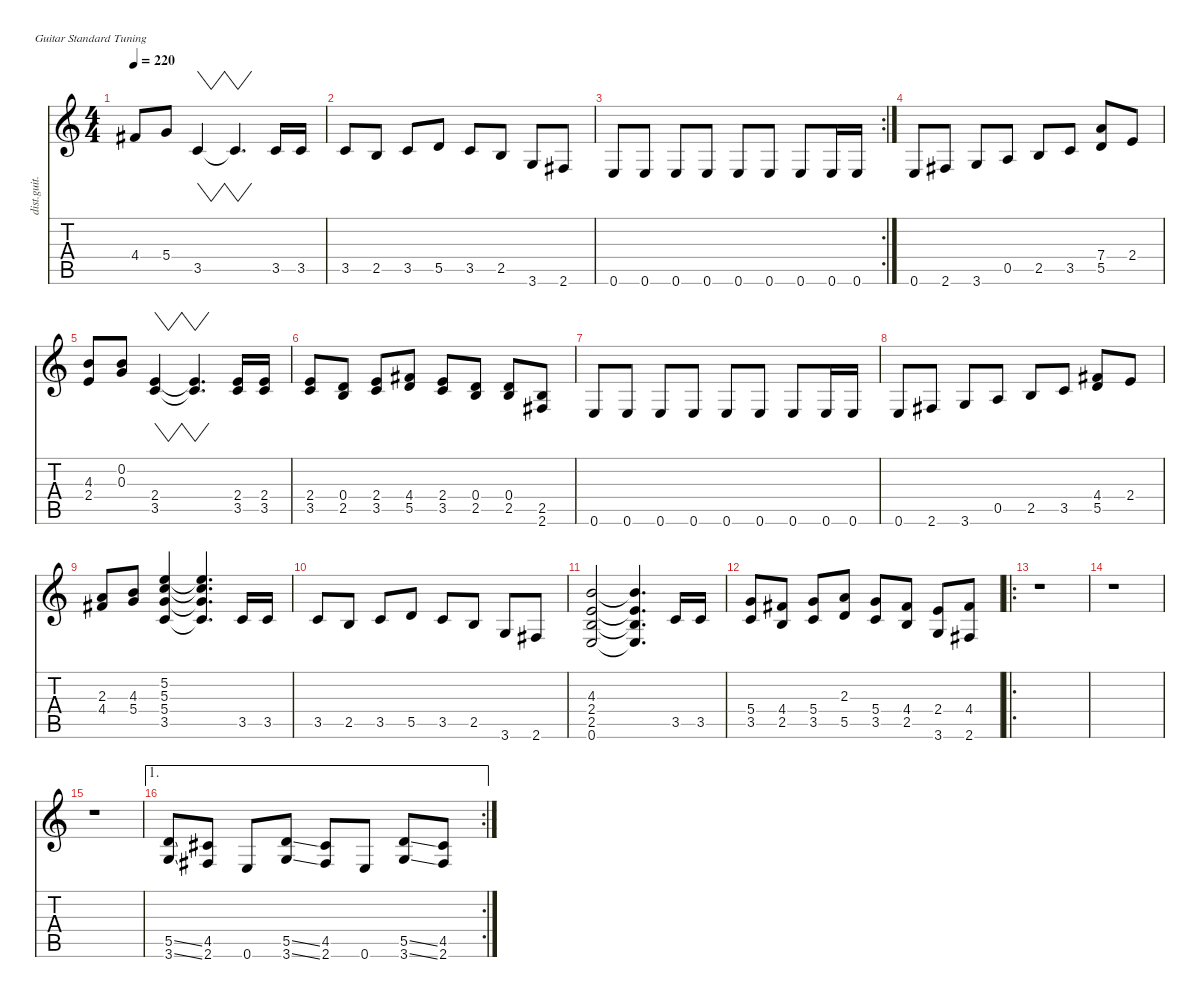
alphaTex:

\defaultSystemsLayout 4
\hideDynamics
\bracketExtendMode nobrackets
\track ("Hammett" "dist.guit.") {instrument distortionguitar}
\staff {score tabs}
\tuning (E4 B3 G3 D3 A2 E2)
\ts (4 4)
\tempo 220
\clef g2
\ks c
4.4{acc #}.8{dy f} 5.4.8 3.5.4{vw} 3.5{t}.4{vw d} 3.5.16 3.5.16 |
3.5.8 2.5.8 3.5.8 5.5.8 3.5.8 2.5.8 3.6.8 2.6{acc #}.8 |
\rc 2
0.6.8 0.6.8 0.6.8 0.6.8 0.6.8 0.6.8 0.6.8 0.6.16 0.6.16 |
0.6.8 2.6{acc #}.8 3.6.8 0.5.8 2.5.8 3.5.8 (7.4 5.5).8 2.4.8 |
(4.3 2.4).8 (0.2 0.3).8 (2.4 3.5).4{vw} (2.4{t} 3.5{t}).4{vw d} (2.4 3.5).16 (2.4 3.5).16 |
(2.4 3.5).8 (0.4 2.5).8 (2.4 3.5).8 (4.4{acc #} 5.5).8 (2.4 3.5).8 (0.4 2.5).8 (0.4 2.5).8 (2.5 2.6{acc #}).8 |
0.6.8 0.6.8 0.6.8 0.6.8 0.6.8 0.6.8 0.6.8 0.6.16 0.6.16 |
0.6.8 2.6{acc #}.8 3.6.8 0.5.8 2.5.8 3.5.8 (4.4{acc #} 5.5).8 2.4.8 |
(2.3 4.4{acc #}).8 (4.3 5.4).8 (5.2 5.3 5.4 3.5).4 (5.2{t} 5.3{t} 5.4{t} 3.5{t}).4{d} 3.5.16 3.5.16 |
3.5.8 2.5.8 3.5.8 5.5.8 3.5.8 2.5.8 3.6.8 2.6{acc #}.8 |
(4.3 2.4 2.5 0.6).2 (4.3{t} 2.4{t} 2.5{t} 0.6{t}).4{d} 3.5.16 3.5.16 |
(5.4 3.5).8 (4.4{acc #} 2.5).8 (5.4 3.5).8 (2.3 5.5).8 (5.4 3.5).8 (4.4{acc #} 2.5).8 (2.4 3.6).8 (4.4{acc #} 2.6{acc #}).8 |
\ro
r.1 |
r.1 |
r.1 |
\ae 1
\rc 2
(5.5{ss} 3.6{ss}).8 (4.5{acc #} 2.6{acc #}).8 0.6.8 (5.5{ss} 3.6{ss}).8 (4.5{acc #} 2.6{acc #}).8 0.6.8 (5.5{ss} 3.6{ss}).8 (4.5{acc #} 2.6{acc #}).8
